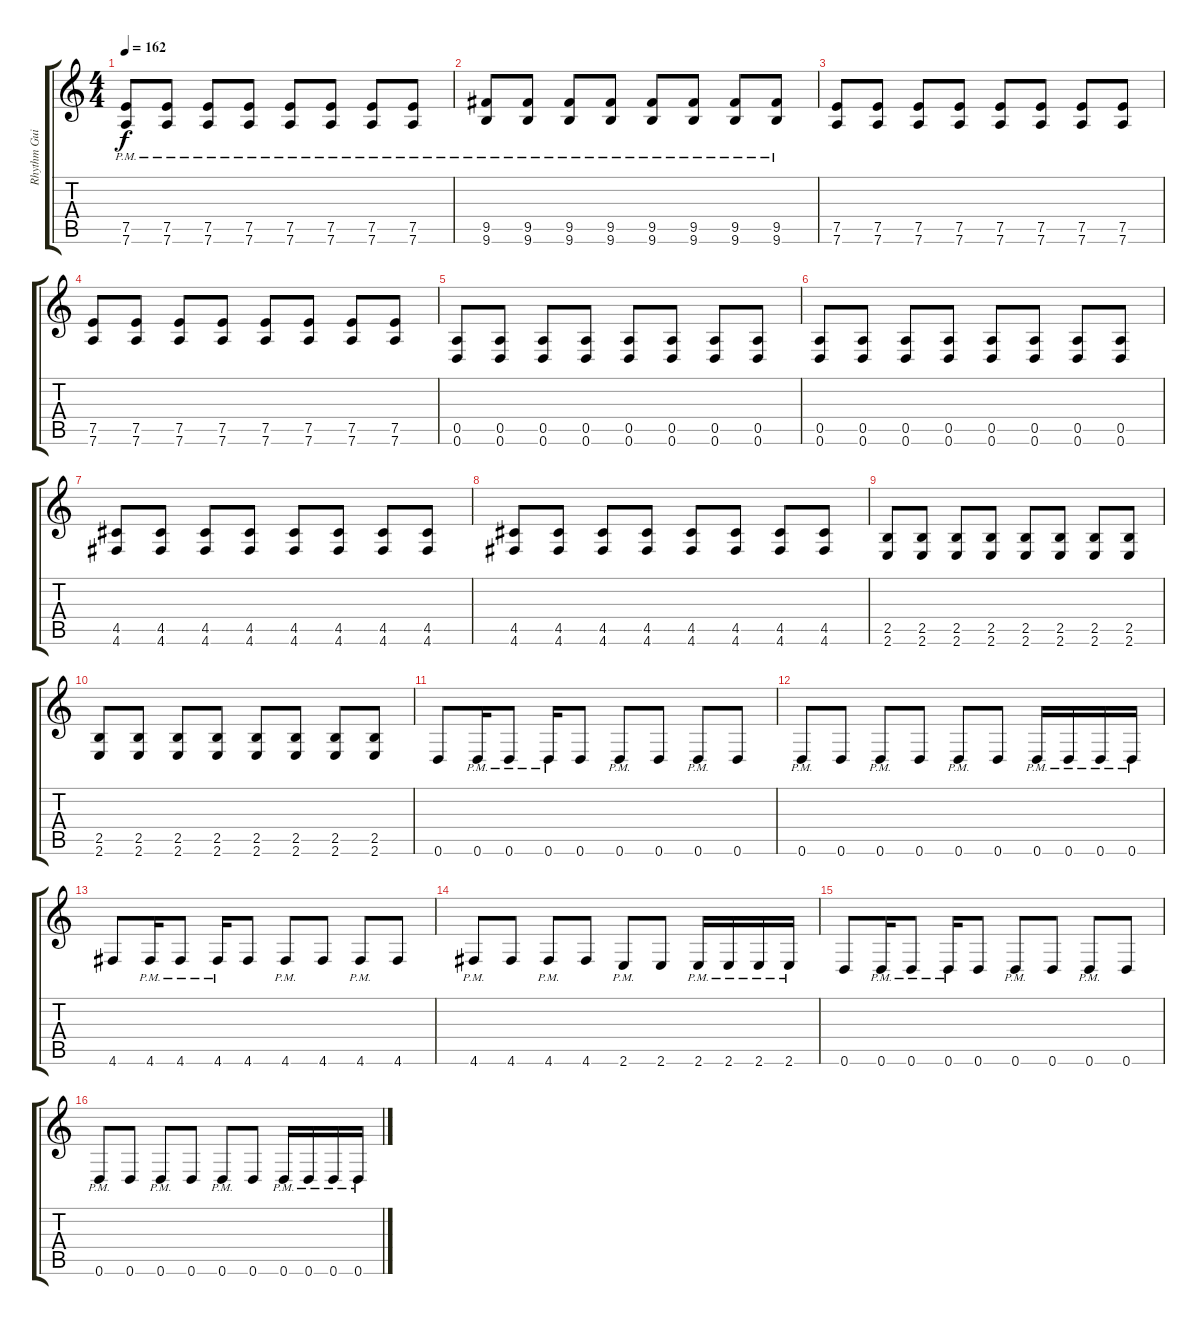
\track ("Rhythm Guitar 1" "Rhythm Gui") {instrument distortionguitar}
\staff {score tabs}
\tuning (E4 B3 G3 D3 A2 D2) {hide}
\ts (4 4)
\tempo 162
\clef g2
\ks c
(7.5{pm} 7.6{pm}).8{dy f} (7.5{pm} 7.6{pm}).8 (7.5{pm} 7.6{pm}).8 (7.5{pm} 7.6{pm}).8 (7.5{pm} 7.6{pm}).8 (7.5{pm} 7.6{pm}).8 (7.5{pm} 7.6{pm}).8 (7.5{pm} 7.6{pm}).8 |
(9.5{pm} 9.6{pm}).8 (9.5{pm} 9.6{pm}).8 (9.5{pm} 9.6{pm}).8 (9.5{pm} 9.6{pm}).8 (9.5{pm} 9.6{pm}).8 (9.5{pm} 9.6{pm}).8 (9.5{pm} 9.6{pm}).8 (9.5{pm} 9.6{pm}).8 |
(7.5 7.6).8 (7.5 7.6).8 (7.5 7.6).8 (7.5 7.6).8 (7.5 7.6).8 (7.5 7.6).8 (7.5 7.6).8 (7.5 7.6).8 |
(7.5 7.6).8 (7.5 7.6).8 (7.5 7.6).8 (7.5 7.6).8 (7.5 7.6).8 (7.5 7.6).8 (7.5 7.6).8 (7.5 7.6).8 |
(0.5 0.6).8 (0.5 0.6).8 (0.5 0.6).8 (0.5 0.6).8 (0.5 0.6).8 (0.5 0.6).8 (0.5 0.6).8 (0.5 0.6).8 |
(0.5 0.6).8 (0.5 0.6).8 (0.5 0.6).8 (0.5 0.6).8 (0.5 0.6).8 (0.5 0.6).8 (0.5 0.6).8 (0.5 0.6).8 |
(4.5 4.6).8 (4.5 4.6).8 (4.5 4.6).8 (4.5 4.6).8 (4.5 4.6).8 (4.5 4.6).8 (4.5 4.6).8 (4.5 4.6).8 |
(4.5 4.6).8 (4.5 4.6).8 (4.5 4.6).8 (4.5 4.6).8 (4.5 4.6).8 (4.5 4.6).8 (4.5 4.6).8 (4.5 4.6).8 |
(2.5 2.6).8 (2.5 2.6).8 (2.5 2.6).8 (2.5 2.6).8 (2.5 2.6).8 (2.5 2.6).8 (2.5 2.6).8 (2.5 2.6).8 |
(2.5 2.6).8 (2.5 2.6).8 (2.5 2.6).8 (2.5 2.6).8 (2.5 2.6).8 (2.5 2.6).8 (2.5 2.6).8 (2.5 2.6).8 |
0.6.8 0.6{pm}.16 0.6{pm}.8 0.6{pm}.16 0.6.8 0.6{pm}.8 0.6.8 0.6{pm}.8 0.6.8 |
0.6{pm}.8 0.6.8 0.6{pm}.8 0.6.8 0.6{pm}.8 0.6.8 0.6{pm}.16 0.6{pm}.16 0.6{pm}.16 0.6{pm}.16 |
4.6.8 4.6{pm}.16 4.6{pm}.8 4.6{pm}.16 4.6.8 4.6{pm}.8 4.6.8 4.6{pm}.8 4.6.8 |
4.6{pm}.8 4.6.8 4.6{pm}.8 4.6.8 2.6{pm}.8 2.6.8 2.6{pm}.16 2.6{pm}.16 2.6{pm}.16 2.6{pm}.16 |
0.6.8 0.6{pm}.16 0.6{pm}.8 0.6{pm}.16 0.6.8 0.6{pm}.8 0.6.8 0.6{pm}.8 0.6.8 |
0.6{pm}.8 0.6.8 0.6{pm}.8 0.6.8 0.6{pm}.8 0.6.8 0.6{pm}.16 0.6{pm}.16 0.6{pm}.16 0.6{pm}.16
